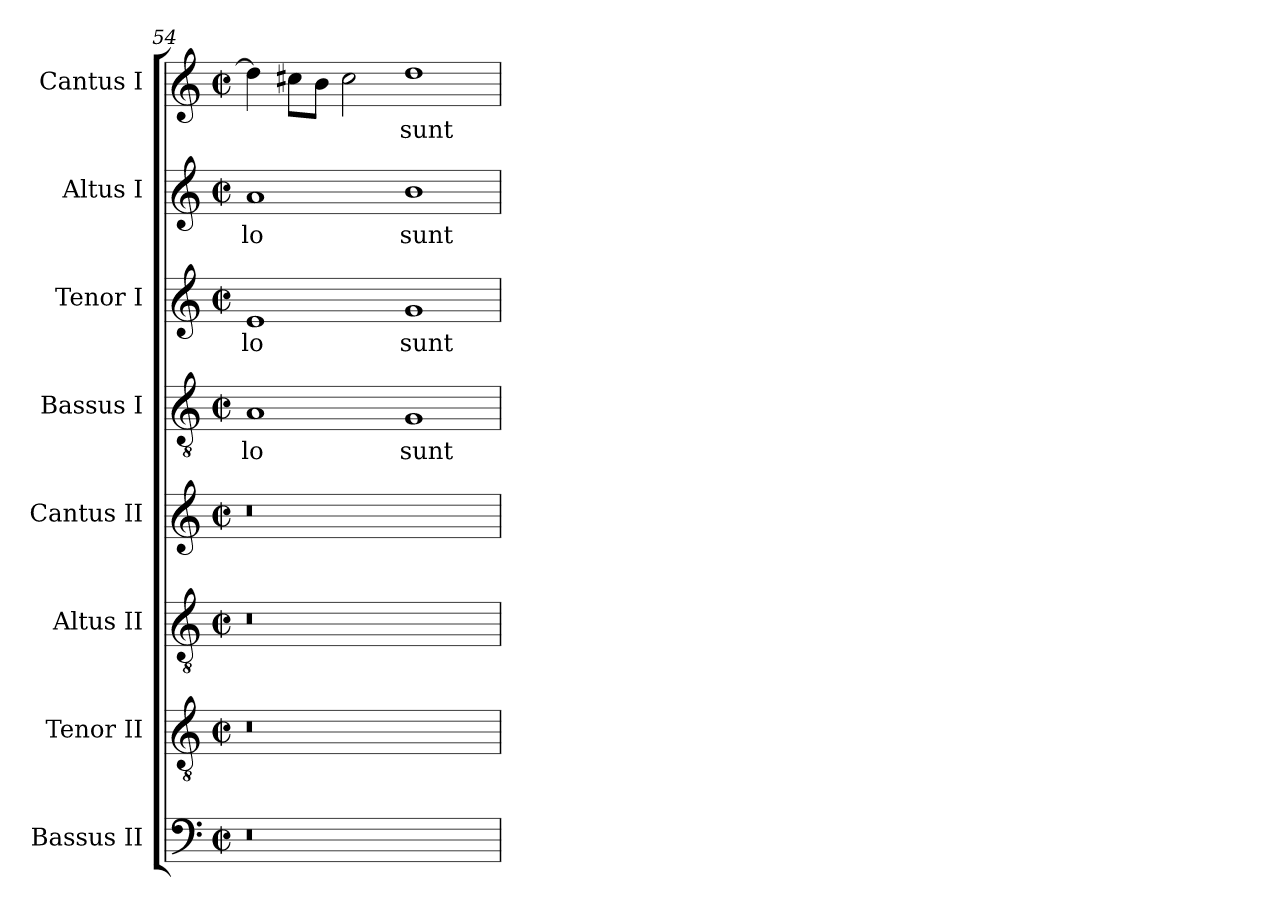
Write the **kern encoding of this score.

**kern	**kern	**kern	**kern	**kern	**text	**kern	**text	**kern	**text	**kern	**text
*part8	*part7	*part6	*part5	*part4	*part4	*part3	*part3	*part2	*part2	*part1	*part1
*staff8	*staff7	*staff6	*staff5	*staff4	*staff4	*staff3	*staff3	*staff2	*staff2	*staff1	*staff1
*I"Bassus II	*I"Tenor II	*I"Altus II	*I"Cantus II	*I"Bassus I	*	*I"Tenor I	*	*I"Altus I	*	*I"Cantus I	*
*clefF4	*clefGv2	*clefGv2	*clefG2	*clefGv2	*	*clefG2	*	*clefG2	*	*clefG2	*
*k[]	*k[]	*k[]	*k[]	*k[]	*	*k[]	*	*k[]	*	*k[]	*
*C:	*C:	*C:	*C:	*C:	*	*C:	*	*C:	*	*C:	*
*M2/2	*M2/2	*M2/2	*M2/2	*M2/2	*	*M2/2	*	*M2/2	*	*M2/2	*
*met(c|)	*met(c|)	*met(c|)	*met(c|)	*met(c|)	*	*met(c|)	*	*met(c|)	*	*met(c|)	*
=54	=54	=54	=54	=54	=54	=54	=54	=54	=54	=54	=54
!	!	!	!	!	!LO:LY:b:cj	!	!LO:LY:b:cj	!	!LO:LY:b:cj	!	!LO:LY:b:cj
0r	0r	0r	0r	1A	lo	1e	-lo	1a	lo	4dd\]	.
!	!	!	!	!	!	!	!	!	!	!	!LO:LY:b:cj
.	.	.	.	.	.	.	.	.	.	8cc#\L	.
!	!	!	!	!	!	!	!	!	!	!	!LO:LY:b:cj
.	.	.	.	.	.	.	.	.	.	8b\J	.
!	!	!	!	!	!	!	!	!	!	!	!LO:LY:b:cj
.	.	.	.	.	.	.	.	.	.	2cc#\	.
!	!	!	!	!	!LO:LY:b:cj	!	!LO:LY:b:cj	!	!LO:LY:b:cj	!	!LO:LY:b:cj
.	.	.	.	1G	sunt	1g	sunt	1b	sunt	1dd	sunt
=	=	=	=	=	=	=	=	=	=	=	=
*-	*-	*-	*-	*-	*-	*-	*-	*-	*-	*-	*-
